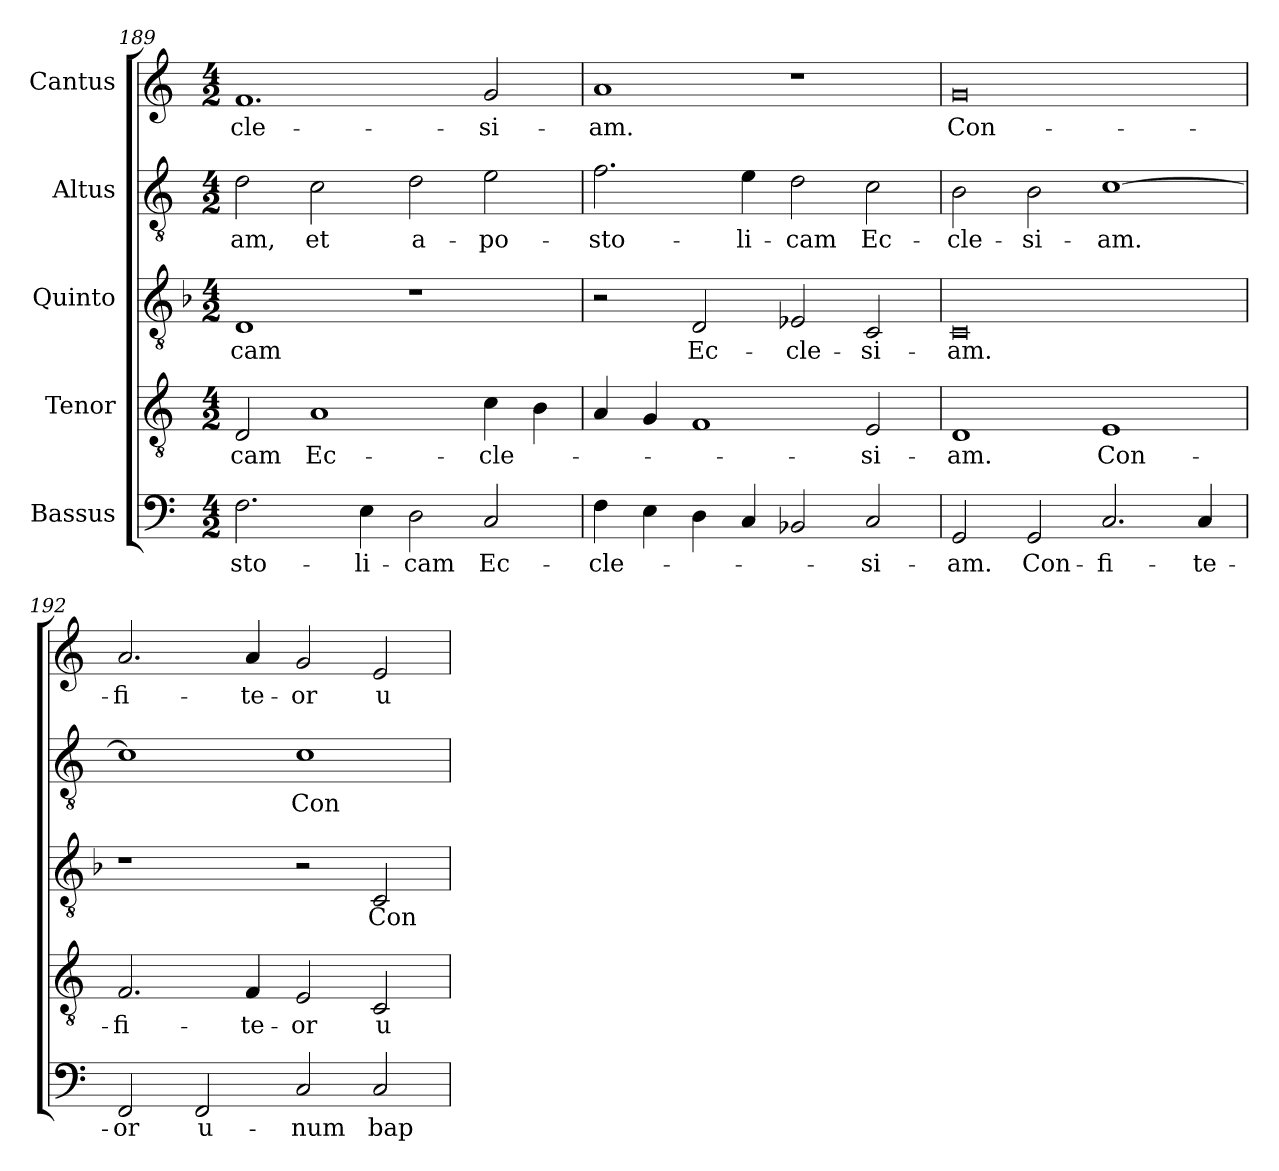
**kern	**text	**kern	**text	**kern	**text	**kern	**text	**kern	**text
*part5	*part5	*part4	*part4	*part3	*part3	*part2	*part2	*part1	*part1
*staff5	*staff5	*staff4	*staff4	*staff3	*staff3	*staff2	*staff2	*staff1	*staff1
*I"Bassus	*	*I"Tenor	*	*I"Quinto	*	*I"Altus	*	*I"Cantus	*
!!LO:PB:g=z
*clefF4	*	*clefGv2	*	*clefGv2	*	*clefGv2	*	*clefG2	*
*	*	*	*	*ITrd-4c-7	*	*	*	*	*
*k[]	*	*k[]	*	*k[]	*	*k[]	*	*k[]	*
*C:	*	*C:	*	*C:	*	*C:	*	*C:	*
*M4/2	*	*M4/2	*	*M4/2	*	*M4/2	*	*M4/2	*
=189	=189	=189	=189	=189	=189	=189	=189	=189	=189
!	!LO:LY:b:color=#000000	!	!	!	!	!	!	!	!
!	!	!	!LO:LY:b:color=#000000	!	!	!	!	!	!
!	!	!	!	!	!LO:LY:b:color=#000000	!	!	!	!
!	!	!	!	!	!	!	!LO:LY:b:color=#000000	!	!
!	!	!	!	!	!	!	!	!	!LO:LY:b:color=#000000
2.Fi\	-sto-	2Di/	-cam	1Ai	-cam	2di\	-am,	1.fi	-cle-
!	!	!	!LO:LY:b:color=#000000	!	!	!	!	!	!
!	!	!	!	!	!	!	!LO:LY:b:color=#000000	!	!
.	.	1Ai	Ec-	.	.	2ci\	et	.	.
!	!LO:LY:b:color=#000000	!	!	!	!	!	!	!	!
4Ei\	-li-	.	.	.	.	.	.	.	.
!	!LO:LY:b:color=#000000	!	!	!	!	!	!	!	!
!	!	!	!	!	!	!	!LO:LY:b:color=#000000	!	!
2Di\	-cam	.	.	1r	.	2di\	a-	.	.
!	!LO:LY:b:color=#000000	!	!	!	!	!	!	!	!
!	!	!	!LO:LY:b:color=#000000	!	!	!	!	!	!
!	!	!	!	!	!	!	!LO:LY:b:color=#000000	!	!
!	!	!	!	!	!	!	!	!	!LO:LY:b:color=#000000
2Ci/	Ec-	4ci\	-cle-	.	.	2ei\	-po-	2gi/	-si-
.	.	4Bi\	.	.	.	.	.	.	.
=190	=190	=190	=190	=190	=190	=190	=190	=190	=190
!	!LO:LY:b:color=#000000	!	!	!	!	!	!	!	!
!	!	!	!	!	!	!	!LO:LY:b:color=#000000	!	!
!	!	!	!	!	!	!	!	!	!LO:LY:b:color=#000000
4Fi\	-cle-	4Ai/	.	2r	.	2.fi\	-sto-	1ai	-am.
4Ei\	.	4Gi/	.	.	.	.	.	.	.
!	!	!	!	!	!LO:LY:b:color=#000000	!	!	!	!
4Di\	.	1Fi	.	2Ai/	Ec-	.	.	.	.
!	!	!	!	!	!	!	!LO:LY:b:color=#000000	!	!
4Ci/	.	.	.	.	.	4ei\	-li-	.	.
!	!	!	!	!	!LO:LY:b:color=#000000	!	!	!	!
!	!	!	!	!	!	!	!LO:LY:b:color=#000000	!	!
2BB-Xi/	.	.	.	2B-Xi/	-cle-	2di\	-cam	1r	.
!	!LO:LY:b:color=#000000	!	!	!	!	!	!	!	!
!	!	!	!LO:LY:b:color=#000000	!	!	!	!	!	!
!	!	!	!	!	!LO:LY:b:color=#000000	!	!	!	!
!	!	!	!	!	!	!	!LO:LY:b:color=#000000	!	!
2Ci/	-si-	2Ei/	-si-	2Gi/	-si-	2ci\	Ec-	.	.
=191	=191	=191	=191	=191	=191	=191	=191	=191	=191
!	!LO:LY:b:color=#000000	!	!	!	!	!	!	!	!
!	!	!	!LO:LY:b:color=#000000	!	!	!	!	!	!
!	!	!	!	!	!LO:LY:b:color=#000000	!	!	!	!
!	!	!	!	!	!	!	!LO:LY:b:color=#000000	!	!
!	!	!	!	!	!	!	!	!	!LO:LY:b:color=#000000
2GGi/	-am.	1Di	-am.	0Gi	-am.	2Bi\	-cle-	0gi	Con-
!	!LO:LY:b:color=#000000	!	!	!	!	!	!	!	!
!	!	!	!	!	!	!	!LO:LY:b:color=#000000	!	!
2GGi/	Con-	.	.	.	.	2Bi\	-si-	.	.
!	!LO:LY:b:color=#000000	!	!	!	!	!	!	!	!
!	!	!	!LO:LY:b:color=#000000	!	!	!	!	!	!
!	!	!	!	!	!	!	!LO:LY:b:color=#000000	!	!
2.Ci/	-fi-	1Ei	Con-	.	.	[>1ci	-am.	.	.
!	!LO:LY:b:color=#000000	!	!	!	!	!	!	!	!
4Ci/	-te-	.	.	.	.	.	.	.	.
=192	=192	=192	=192	=192	=192	=192	=192	=192	=192
!	!LO:LY:b:color=#000000	!	!	!	!	!	!	!	!
!	!	!	!LO:LY:b:color=#000000	!	!	!	!	!	!
!	!	!	!	!	!	!	!	!	!LO:LY:b:color=#000000
2FFi/	-or	2.Fi/	-fi-	1r	.	1ci]	.	2.ai/	-fi-
!	!LO:LY:b:color=#000000	!	!	!	!	!	!	!	!
2FFi/	u-	.	.	.	.	.	.	.	.
!	!	!	!LO:LY:b:color=#000000	!	!	!	!	!	!
!	!	!	!	!	!	!	!	!	!LO:LY:b:color=#000000
.	.	4Fi/	-te-	.	.	.	.	4ai/	-te-
!	!LO:LY:b:color=#000000	!	!	!	!	!	!	!	!
!	!	!	!LO:LY:b:color=#000000	!	!	!	!	!	!
!	!	!	!	!	!	!	!LO:LY:b:color=#000000	!	!
!	!	!	!	!	!	!	!	!	!LO:LY:b:color=#000000
2Ci/	-num	2Ei/	-or	2r	.	1ci	Con-	2gi/	-or
!	!LO:LY:b:color=#000000	!	!	!	!	!	!	!	!
!	!	!	!LO:LY:b:color=#000000	!	!	!	!	!	!
!	!	!	!	!	!LO:LY:b:color=#000000	!	!	!	!
!	!	!	!	!	!	!	!	!	!LO:LY:b:color=#000000
2Ci/	bap-	2Ci/	u-	2Gi/	Con-	.	.	2ei/	u-
=	=	=	=	=	=	=	=	=	=
*-	*-	*-	*-	*-	*-	*-	*-	*-	*-
